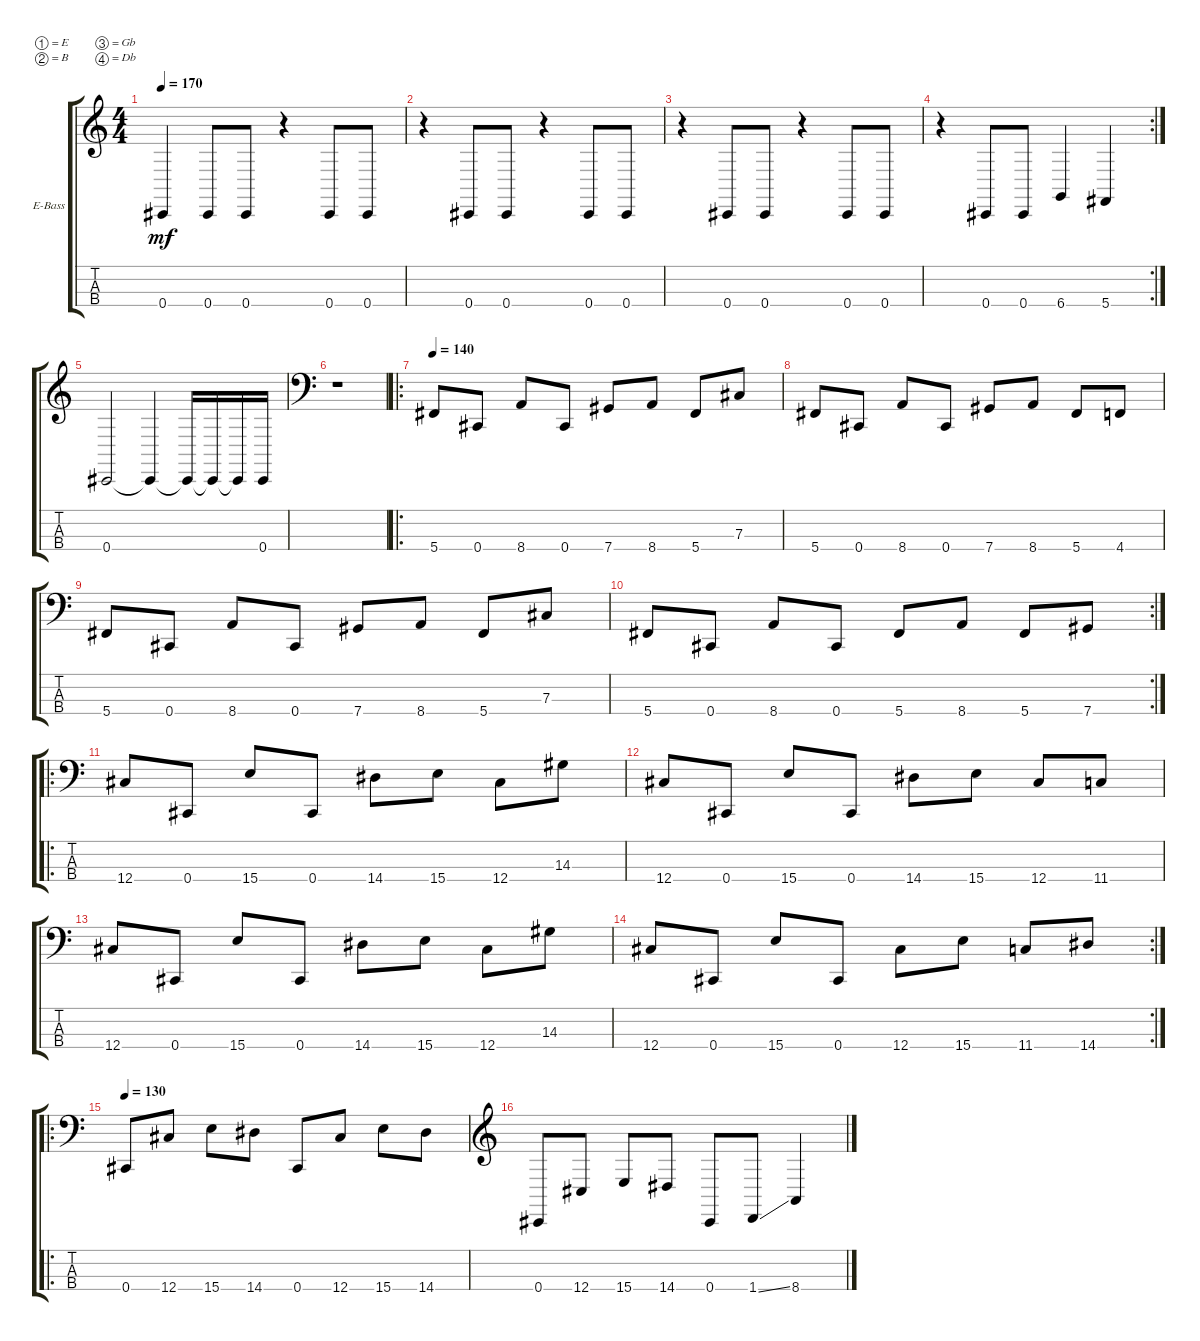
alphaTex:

\bracketExtendMode groupsimilarinstruments
\firstSystemTrackNameOrientation horizontal
\otherSystemsTrackNameOrientation horizontal
\track ("Electric Bass" "E-Bass") {instrument electricbassfinger}
\staff {score tabs}
\tuning (E2 B1 Gb1 Db1)
\ts (4 4)
\tempo 170
\clef g2
\ks c
0.4.4{dy mf} 0.4.8 0.4.8 r.4 0.4.8 0.4.8 |
r.4 0.4.8 0.4.8 r.4 0.4.8 0.4.8 |
r.4 0.4.8 0.4.8 r.4 0.4.8 0.4.8 |
\rc 2
r.4 0.4.8 0.4.8 6.4.4 5.4.4 |
0.4.2 0.4{t}.4 0.4{t}.16 0.4{t}.16 0.4{t}.16 0.4.16 |
\clef f4
r.1 |
\ro
\tempo 140
5.4.8 0.4.8 8.4.8 0.4.8 7.4.8 8.4.8 5.4.8 7.3.8 |
5.4.8 0.4.8 8.4.8 0.4.8 7.4.8 8.4.8 5.4.8 4.4.8 |
5.4.8 0.4.8 8.4.8 0.4.8 7.4.8 8.4.8 5.4.8 7.3.8 |
\rc 2
5.4.8 0.4.8 8.4.8 0.4.8 5.4.8 8.4.8 5.4.8 7.4.8 |
\ro
12.4.8 0.4.8 15.4.8 0.4.8 14.4.8 15.4.8 12.4.8 14.3.8 |
12.4.8 0.4.8 15.4.8 0.4.8 14.4.8 15.4.8 12.4.8 11.4.8 |
12.4.8 0.4.8 15.4.8 0.4.8 14.4.8 15.4.8 12.4.8 14.3.8 |
\rc 2
12.4.8 0.4.8 15.4.8 0.4.8 12.4.8 15.4.8 11.4.8 14.4.8 |
\ro
\tempo 130
0.4.8 12.4.8 15.4.8 14.4.8 0.4.8 12.4.8 15.4.8 14.4.8 |
\clef g2
0.4.8 12.4.8 15.4.8 14.4.8 0.4.8 1.4{ss}.8 8.4.4
